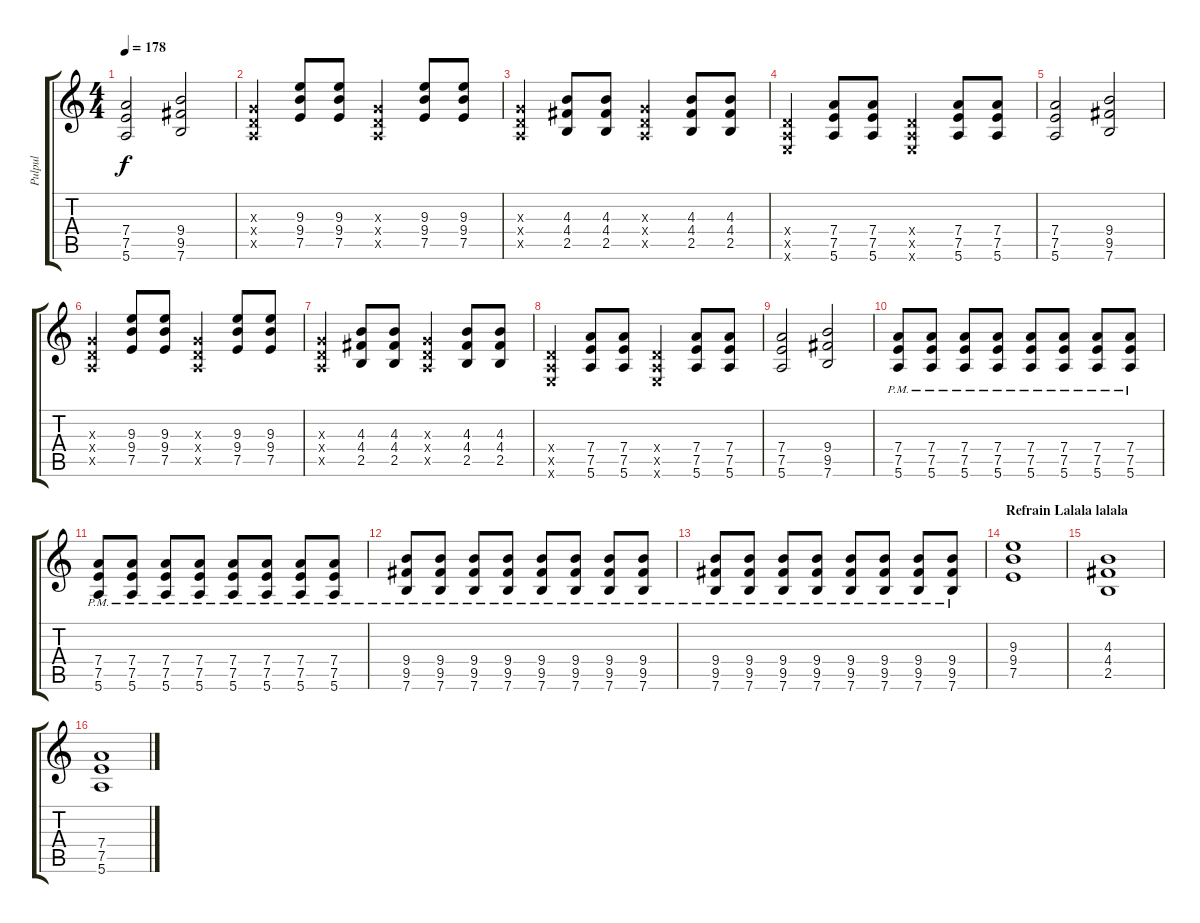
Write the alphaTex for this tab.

\track ("Pulpul" "Pulpul") {instrument overdrivenguitar}
\staff {score tabs}
\tuning (E4 B3 G3 D3 A2 E2) {hide}
\ts (4 4)
\tempo 178
\clef g2
\ks c
(7.4 7.5 5.6).2{dy f} (9.4 9.5 7.6).2 |
(0.3{x} 0.4{x} 0.5{x}).4 (9.3 9.4 7.5).8 (9.3 9.4 7.5).8 (0.3{x} 0.4{x} 0.5{x}).4 (9.3 9.4 7.5).8 (9.3 9.4 7.5).8 |
(0.3{x} 0.4{x} 0.5{x}).4 (4.3 4.4 2.5).8 (4.3 4.4 2.5).8 (0.3{x} 0.4{x} 0.5{x}).4 (4.3 4.4 2.5).8 (4.3 4.4 2.5).8 |
(0.4{x} 0.5{x} 0.6{x}).4 (7.4 7.5 5.6).8 (7.4 7.5 5.6).8 (0.4{x} 0.5{x} 0.6{x}).4 (7.4 7.5 5.6).8 (7.4 7.5 5.6).8 |
(7.4 7.5 5.6).2 (9.4 9.5 7.6).2 |
(0.3{x} 0.4{x} 0.5{x}).4 (9.3 9.4 7.5).8 (9.3 9.4 7.5).8 (0.3{x} 0.4{x} 0.5{x}).4 (9.3 9.4 7.5).8 (9.3 9.4 7.5).8 |
(0.3{x} 0.4{x} 0.5{x}).4 (4.3 4.4 2.5).8 (4.3 4.4 2.5).8 (0.3{x} 0.4{x} 0.5{x}).4 (4.3 4.4 2.5).8 (4.3 4.4 2.5).8 |
(0.4{x} 0.5{x} 0.6{x}).4 (7.4 7.5 5.6).8 (7.4 7.5 5.6).8 (0.4{x} 0.5{x} 0.6{x}).4 (7.4 7.5 5.6).8 (7.4 7.5 5.6).8 |
(7.4 7.5 5.6).2 (9.4 9.5 7.6).2 |
(7.4 7.5{pm} 5.6{pm}).8 (7.4{pm} 7.5{pm} 5.6{pm}).8 (7.4{pm} 7.5{pm} 5.6{pm}).8 (7.4{pm} 7.5{pm} 5.6{pm}).8 (7.4{pm} 7.5{pm} 5.6{pm}).8 (7.4{pm} 7.5{pm} 5.6{pm}).8 (7.4{pm} 7.5{pm} 5.6{pm}).8 (7.4{pm} 7.5{pm} 5.6{pm}).8 |
(7.4{pm} 7.5{pm} 5.6{pm}).8 (7.4{pm} 7.5{pm} 5.6{pm}).8 (7.4{pm} 7.5{pm} 5.6{pm}).8 (7.4{pm} 7.5{pm} 5.6{pm}).8 (7.4{pm} 7.5{pm} 5.6{pm}).8 (7.4{pm} 7.5{pm} 5.6{pm}).8 (7.4{pm} 7.5{pm} 5.6{pm}).8 (7.4{pm} 7.5{pm} 5.6{pm}).8 |
(9.4{pm} 9.5{pm} 7.6{pm}).8 (9.4{pm} 9.5{pm} 7.6{pm}).8 (9.4{pm} 9.5{pm} 7.6{pm}).8 (9.4{pm} 9.5{pm} 7.6{pm}).8 (9.4{pm} 9.5{pm} 7.6{pm}).8 (9.4{pm} 9.5{pm} 7.6{pm}).8 (9.4{pm} 9.5{pm} 7.6{pm}).8 (9.4{pm} 9.5{pm} 7.6{pm}).8 |
(9.4{pm} 9.5{pm} 7.6{pm}).8 (9.4{pm} 9.5{pm} 7.6{pm}).8 (9.4{pm} 9.5{pm} 7.6{pm}).8 (9.4{pm} 9.5{pm} 7.6{pm}).8 (9.4{pm} 9.5{pm} 7.6{pm}).8 (9.4{pm} 9.5{pm} 7.6{pm}).8 (9.4{pm} 9.5{pm} 7.6{pm}).8 (9.4{pm} 9.5{pm} 7.6{pm}).8 |
\section ("" "Refrain Lalala lalala ")
(9.3 9.4 7.5).1 |
(4.3 4.4 2.5).1 |
(7.4 7.5 5.6).1
